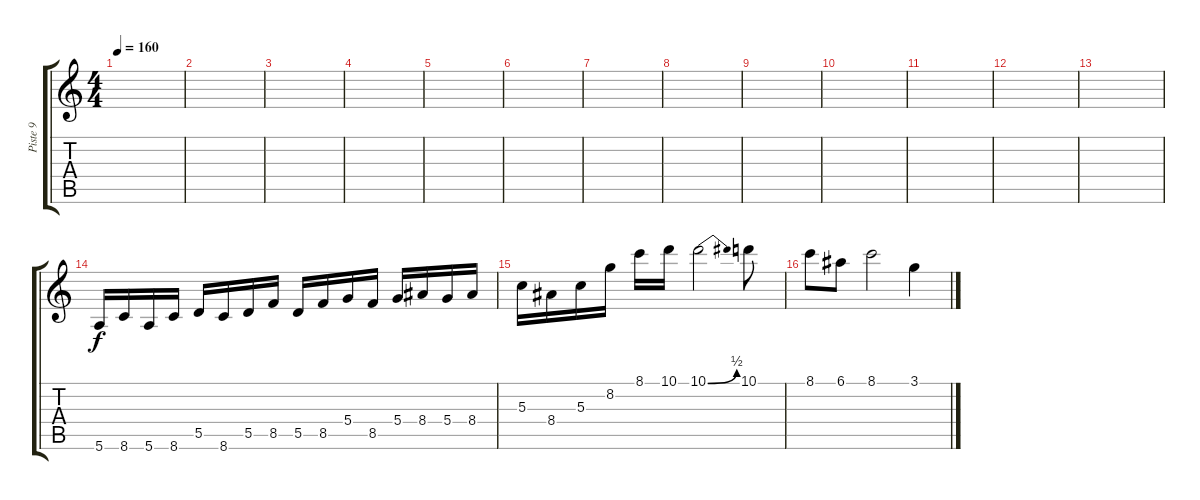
\track ("Piste 9" "Piste 9") {instrument distortionguitar}
\staff {score tabs}
\tuning (E4 B3 G3 D3 A2 E2) {hide}
\ts (4 4)
\tempo 160
\clef g2
\ks c
|
|
|
|
|
|
|
|
|
|
|
|
|
5.6.16 8.6.16 5.6.16 8.6.16 5.5.16 8.6.16 5.5.16 8.5.16 5.5.16 8.5.16 5.4.16 8.5.16 5.4.16 8.4.16 5.4.16 8.4.16 |
5.3.16 8.4.16 5.3.16 8.2.16 8.1.16 10.1.16 10.1{be (bend 0 0 60 2)}.2 10.1.8 |
8.1.8 6.1.8 8.1.2 3.1.4
